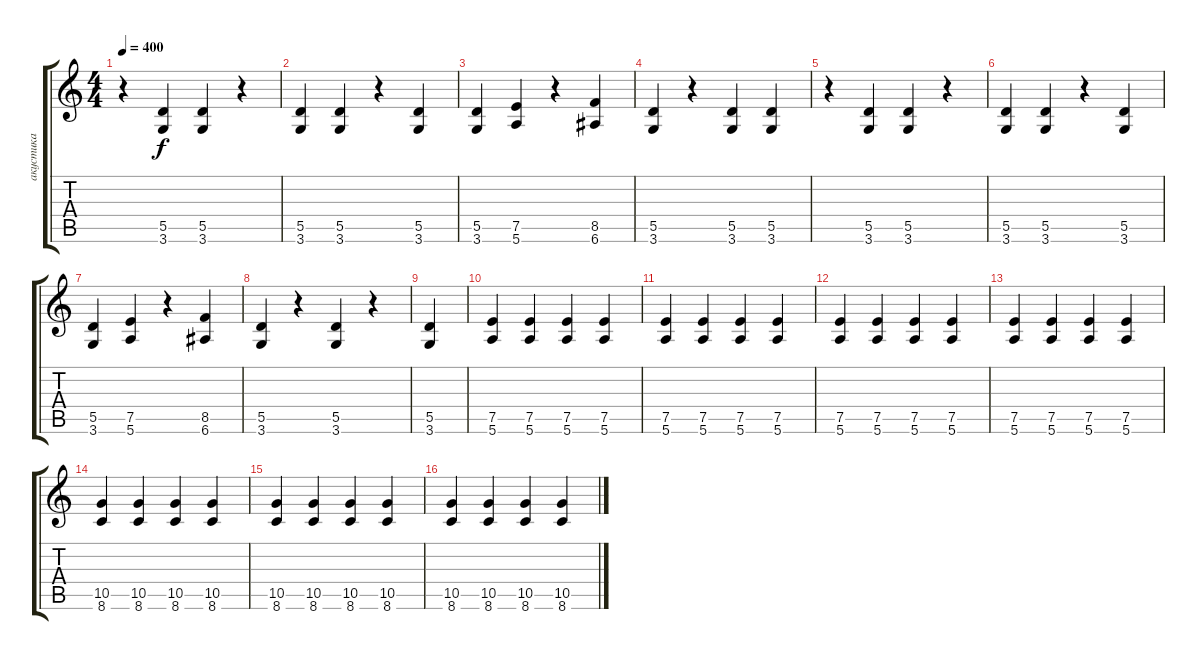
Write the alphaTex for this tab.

\track ("акустика" "акустика") {instrument acousticguitarsteel}
\staff {score tabs}
\tuning (E4 B3 G3 D3 A2 E2) {hide}
\ts (4 4)
\tempo 400
\clef g2
\ks c
r.4{dy f} (5.5 3.6).4 (5.5 3.6).4 r.4 |
(5.5 3.6).4 (5.5 3.6).4 r.4 (5.5 3.6).4 |
(5.5 3.6).4 (7.5 5.6).4 r.4 (8.5 6.6).4 |
(5.5 3.6).4 r.4 (5.5 3.6).4 (5.5 3.6).4 |
r.4 (5.5 3.6).4 (5.5 3.6).4 r.4 |
(5.5 3.6).4 (5.5 3.6).4 r.4 (5.5 3.6).4 |
(5.5 3.6).4 (7.5 5.6).4 r.4 (8.5 6.6).4 |
(5.5 3.6).4 r.4 (5.5 3.6).4 r.4 |
(5.5 3.6).4 |
(7.5 5.6).4 (7.5 5.6).4 (7.5 5.6).4 (7.5 5.6).4 |
(7.5 5.6).4 (7.5 5.6).4 (7.5 5.6).4 (7.5 5.6).4 |
(7.5 5.6).4 (7.5 5.6).4 (7.5 5.6).4 (7.5 5.6).4 |
(7.5 5.6).4 (7.5 5.6).4 (7.5 5.6).4 (7.5 5.6).4 |
(10.5 8.6).4 (10.5 8.6).4 (10.5 8.6).4 (10.5 8.6).4 |
(10.5 8.6).4 (10.5 8.6).4 (10.5 8.6).4 (10.5 8.6).4 |
(10.5 8.6).4 (10.5 8.6).4 (10.5 8.6).4 (10.5 8.6).4
